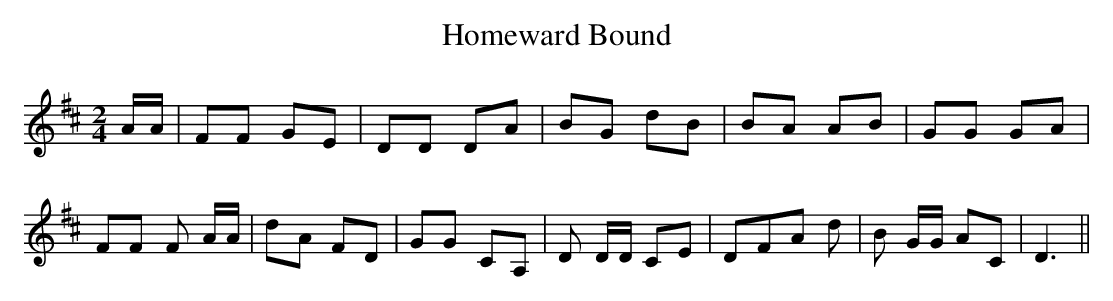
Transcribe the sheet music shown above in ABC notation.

X:1
T:Homeward Bound
M:2/4
L:1/8
K:D
 A/2A/2| FF GE| DD DA| BG dB| BA AB| GG GA| FF F A/2A/2| dA FD| GG CA,|\
 D D/2D/2 CE|D-F-A d| B G/2G/2 AC| D3||
